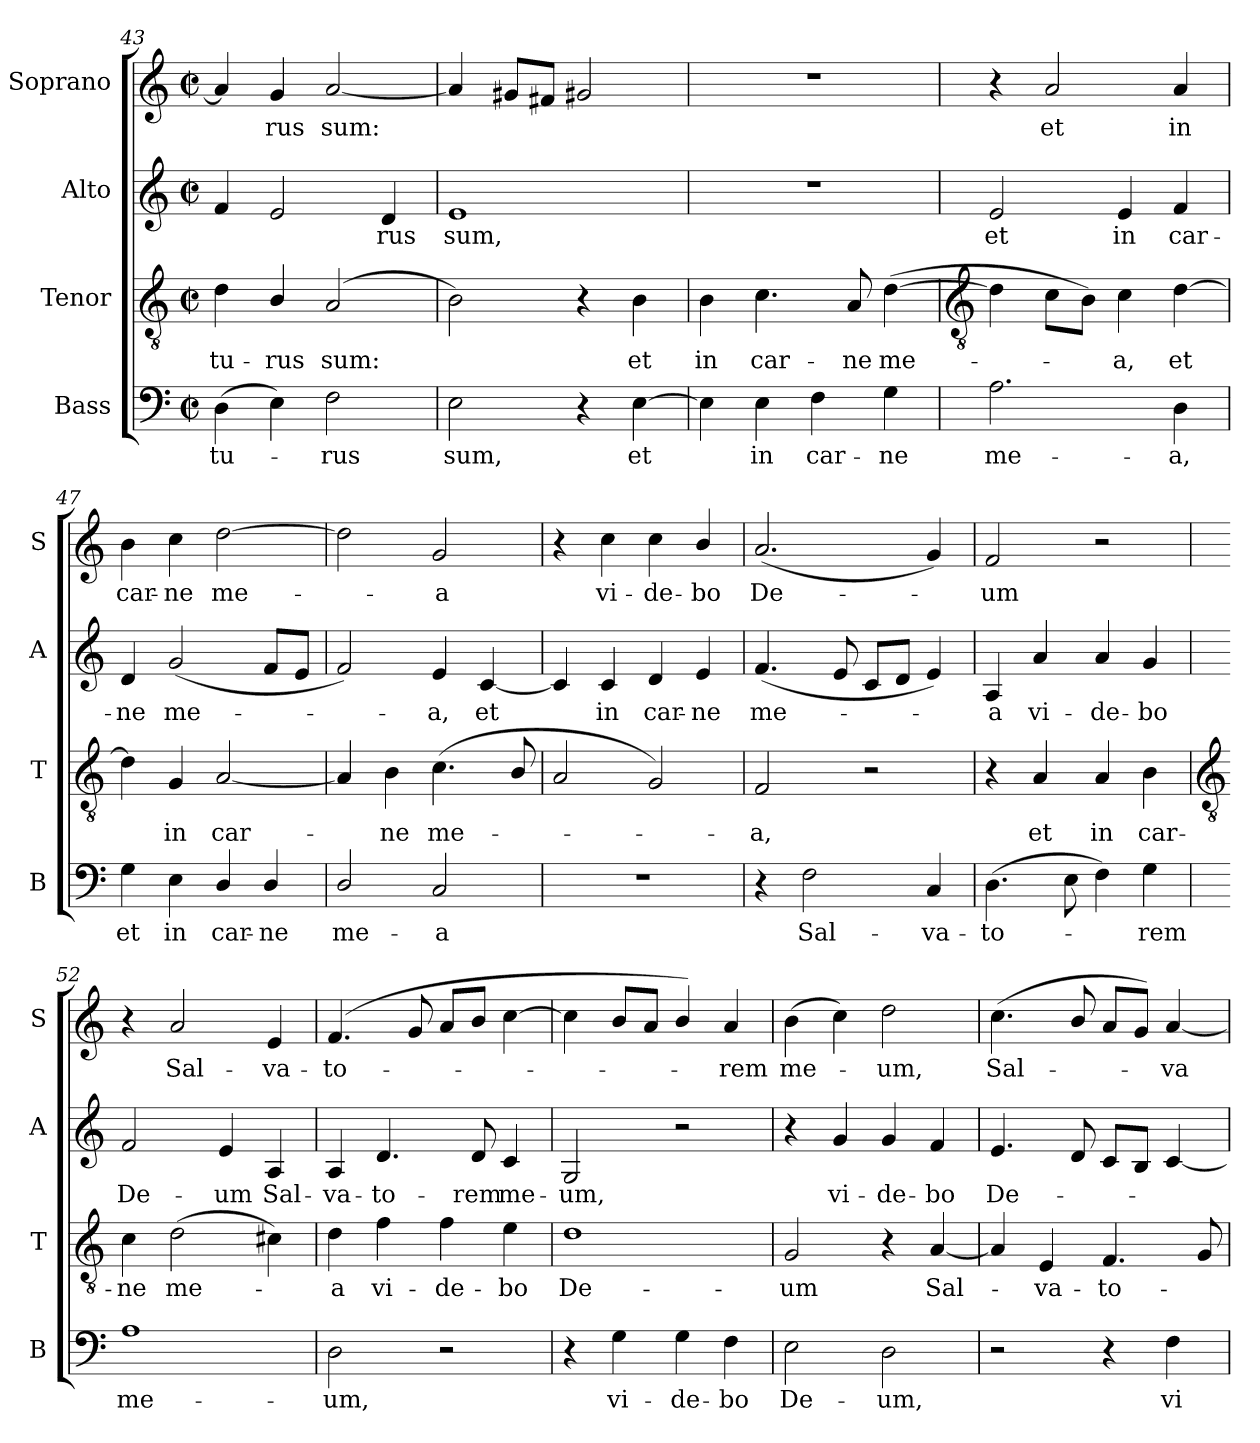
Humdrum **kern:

**kern	**text	**kern	**text	**kern	**text	**kern	**text
*part4	*part4	*part3	*part3	*part2	*part2	*part1	*part1
*staff4	*staff4	*staff3	*staff3	*staff2	*staff2	*staff1	*staff1
*I"Bass	*	*I"Tenor	*	*I"Alto	*	*I"Soprano	*
*I'B	*	*I'T	*	*I'A	*	*I'S	*
*clefF4	*	*clefGv2	*	*clefG2	*	*clefG2	*
*k[]	*	*k[]	*	*k[]	*	*k[]	*
*C:	*	*C:	*	*C:	*	*C:	*
*M2/2	*	*M2/2	*	*M2/2	*	*M2/2	*
*met(c|)	*	*met(c|)	*	*met(c|)	*	*met(c|)	*
=43	=43	=43	=43	=43	=43	=43	=43
!	!LO:LY:b	!	!LO:LY:b	!	!	!	!
(>4D	-tu-	4d	-tu-	4f	.	4a]	.
!	!	!	!LO:LY:b	!	!	!	!LO:LY:b
4E)	.	4B/	-rus	2e	.	4g	rus
!	!LO:LY:b	!	!LO:LY:b	!	!	!	!LO:LY:b
2F	rus	(<2A	sum:	.	.	[2a	sum:
!	!	!	!	!	!LO:LY:b	!	!
.	.	.	.	4d	rus	.	.
=44	=44	=44	=44	=44	=44	=44	=44
!	!LO:LY:b	!	!	!	!LO:LY:b	!	!
2E	sum,	2B)	.	1e	sum,	4a]	.
.	.	.	.	.	.	8g#L	.
.	.	.	.	.	.	8f#J	.
4r	.	4r	.	.	.	2g#X	.
!	!LO:LY:b	!	!LO:LY:b	!	!	!	!
[4E	et	4B	et	.	.	.	.
=45	=45	=45	=45	=45	=45	=45	=45
!	!	!	!LO:LY:b	!	!	!	!
4E]	.	4B	in	1r	.	1r	.
!	!LO:LY:b	!	!LO:LY:b	!	!	!	!
4E	in	4.c	car-	.	.	.	.
!	!LO:LY:b	!	!	!	!	!	!
4F	car-	.	.	.	.	.	.
!	!	!	!LO:LY:b	!	!	!	!
.	.	8A	-ne	.	.	.	.
!	!LO:LY:b	!	!LO:LY:b	!	!	!	!
4G	-ne	(>[4d	me-	.	.	.	.
!!LO:LB:g=z
=46	=46	=46	=46	=46	=46	=46	=46
*	*	*clefGv2	*	*	*	*	*
!	!LO:LY:b	!	!	!	!LO:LY:b	!	!
2.A	me-	4d]	.	2e	et	4r	.
!	!	!	!	!	!	!	!LO:LY:b
.	.	8cL	.	.	.	2a	et
.	.	8BJ)	.	.	.	.	.
!	!	!	!LO:LY:b	!	!LO:LY:b	!	!
.	.	4c	a,	4e	in	.	.
!	!LO:LY:b	!	!LO:LY:b	!	!LO:LY:b	!	!LO:LY:b
4D	-a,	[4d	et	4f	car-	4a	in
=47	=47	=47	=47	=47	=47	=47	=47
!	!LO:LY:b	!	!	!	!LO:LY:b	!	!LO:LY:b
4G	et	4d]	.	4d	-ne	4b	car-
!	!LO:LY:b	!	!LO:LY:b	!	!LO:LY:b	!	!LO:LY:b
4E	in	4G	in	(<2g	me-	4cc	-ne
!	!LO:LY:b	!	!LO:LY:b	!	!	!	!LO:LY:b
4D/	car-	[2A	car-	.	.	[2dd	me-
!	!LO:LY:b	!	!	!	!	!	!
4D/	-ne	.	.	8fL	.	.	.
.	.	.	.	8eJ	.	.	.
=48	=48	=48	=48	=48	=48	=48	=48
!	!LO:LY:b	!	!	!	!	!	!
2D/	me-	4A]	.	2f)	.	2dd]	.
!	!	!	!LO:LY:b	!	!	!	!
.	.	4B	ne	.	.	.	.
!	!LO:LY:b	!	!LO:LY:b	!	!LO:LY:b	!	!LO:LY:b
2C	-a	(<4.c	me-	4e	a,	2g	a
!	!	!	!	!	!LO:LY:b	!	!
.	.	.	.	[4c	et	.	.
.	.	8B/	.	.	.	.	.
=49	=49	=49	=49	=49	=49	=49	=49
1r	.	2A	.	4c]	.	4r	.
!	!	!	!	!	!LO:LY:b	!	!LO:LY:b
.	.	.	.	4c	in	4cc	vi-
!	!	!	!	!	!LO:LY:b	!	!LO:LY:b
.	.	2G)	.	4d	car-	4cc	-de-
!	!	!	!	!	!LO:LY:b	!	!LO:LY:b
.	.	.	.	4e	-ne	4b/	-bo
=50	=50	=50	=50	=50	=50	=50	=50
!	!	!	!LO:LY:b	!	!LO:LY:b	!	!LO:LY:b
4r	.	2F	a,	(<4.f	me-	(<2.a	De-
!	!LO:LY:b	!	!	!	!	!	!
2F	Sal-	.	.	.	.	.	.
.	.	.	.	8e	.	.	.
.	.	2r	.	8cL	.	.	.
.	.	.	.	8dJ	.	.	.
!	!LO:LY:b	!	!	!	!	!	!
4C	-va-	.	.	4e)	.	4g)	.
=51	=51	=51	=51	=51	=51	=51	=51
!	!LO:LY:b	!	!	!	!LO:LY:b	!	!LO:LY:b
(>4.D	-to-	4r	.	4A	a	2f	um
!	!	!	!LO:LY:b	!	!LO:LY:b	!	!
.	.	4A	et	4a	vi-	.	.
8E	.	.	.	.	.	.	.
!	!	!	!LO:LY:b	!	!LO:LY:b	!	!
4F)	.	4A	in	4a	-de-	2r	.
!	!LO:LY:b	!	!LO:LY:b	!	!LO:LY:b	!	!
4G	rem	4B	car-	4g	-bo	.	.
!!LO:LB:g=z
=52	=52	=52	=52	=52	=52	=52	=52
*	*	*clefGv2	*	*	*	*	*
!	!LO:LY:b	!	!LO:LY:b	!	!LO:LY:b	!	!
1A	me-	4c	-ne	2f	De-	4r	.
!	!	!	!LO:LY:b	!	!	!	!LO:LY:b
.	.	(>2d	me-	.	.	2a	Sal-
!	!	!	!	!	!LO:LY:b	!	!
.	.	.	.	4e	-um	.	.
!	!	!	!	!	!LO:LY:b	!	!LO:LY:b
.	.	4c#)	.	4A	Sal-	4e	-va-
=53	=53	=53	=53	=53	=53	=53	=53
!	!LO:LY:b	!	!LO:LY:b	!	!LO:LY:b	!	!LO:LY:b
2D	-um,	4d	a	4A	-va-	(<4.f	-to-
!	!	!	!LO:LY:b	!	!LO:LY:b	!	!
.	.	4f	vi-	4.d	-to-	.	.
.	.	.	.	.	.	8g	.
!	!	!	!LO:LY:b	!	!	!	!
2r	.	4f	-de-	.	.	8aL	.
!	!	!	!	!	!LO:LY:b	!	!
.	.	.	.	8d	-rem	8bJ	.
!	!	!	!LO:LY:b	!	!LO:LY:b	!	!
.	.	4e	-bo	4c	me-	[4cc	.
=54	=54	=54	=54	=54	=54	=54	=54
!	!	!	!LO:LY:b	!	!LO:LY:b	!	!
4r	.	1d	De-	2G	-um,	4cc]	.
!	!LO:LY:b	!	!	!	!	!	!
4G	vi-	.	.	.	.	8bL	.
.	.	.	.	.	.	8aJ	.
!	!LO:LY:b	!	!	!	!	!	!
4G	-de-	.	.	2r	.	4b/)	.
!	!LO:LY:b	!	!	!	!	!	!LO:LY:b
4F	-bo	.	.	.	.	4a	rem
=55	=55	=55	=55	=55	=55	=55	=55
!	!LO:LY:b	!	!LO:LY:b	!	!	!	!LO:LY:b
2E	De-	2G	-um	4r	.	(>4b	me-
!	!	!	!	!	!LO:LY:b	!	!
.	.	.	.	4g	vi-	4cc)	.
!	!LO:LY:b	!	!	!	!LO:LY:b	!	!LO:LY:b
2D	-um,	4r	.	4g	-de-	2dd	um,
!	!	!	!LO:LY:b	!	!LO:LY:b	!	!
.	.	[4A	Sal-	4f	-bo	.	.
=56	=56	=56	=56	=56	=56	=56	=56
!	!	!	!	!	!LO:LY:b	!	!LO:LY:b
2r	.	4A]	.	4.e	De-	(<4.cc	Sal-
!	!	!	!LO:LY:b	!	!	!	!
.	.	4E	va-	.	.	.	.
.	.	.	.	8d	.	8b/	.
!	!	!	!LO:LY:b	!	!	!	!
4r	.	4.F	-to-	8cL	.	8aL	.
.	.	.	.	8BJ	.	8gJ)	.
!	!LO:LY:b	!	!	!	!	!	!LO:LY:b
4F	vi-	.	.	[4c	.	[4a	va-
.	.	8G	.	.	.	.	.
=	=	=	=	=	=	=	=
*-	*-	*-	*-	*-	*-	*-	*-
